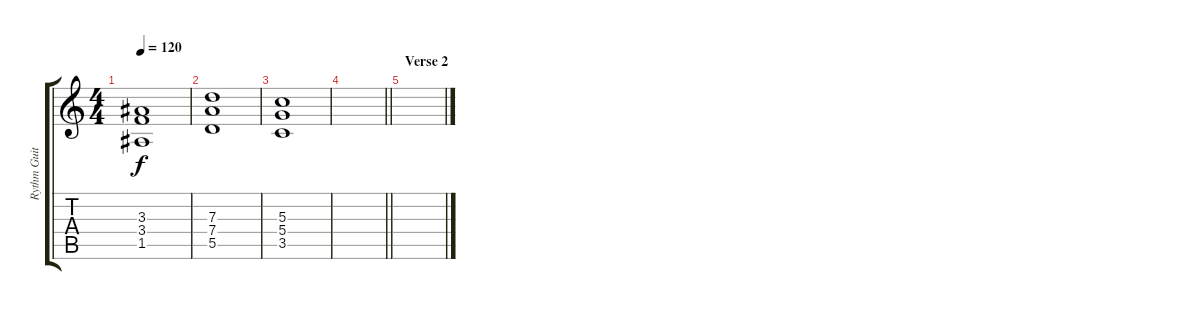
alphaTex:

\track ("Rythm Guitar" "Rythm Guit") {instrument distortionguitar}
\staff {score tabs}
\tuning (E4 B3 G3 D3 A2 E2) {hide}
\ts (4 4)
\tempo 120
\clef g2
\ks c
(3.3 3.4 1.5).1{dy f} |
(7.3 7.4 5.5).1 |
(5.3 5.4 3.5).1 |
\barLineRight lightlight
|
\section ("" "Verse 2")
